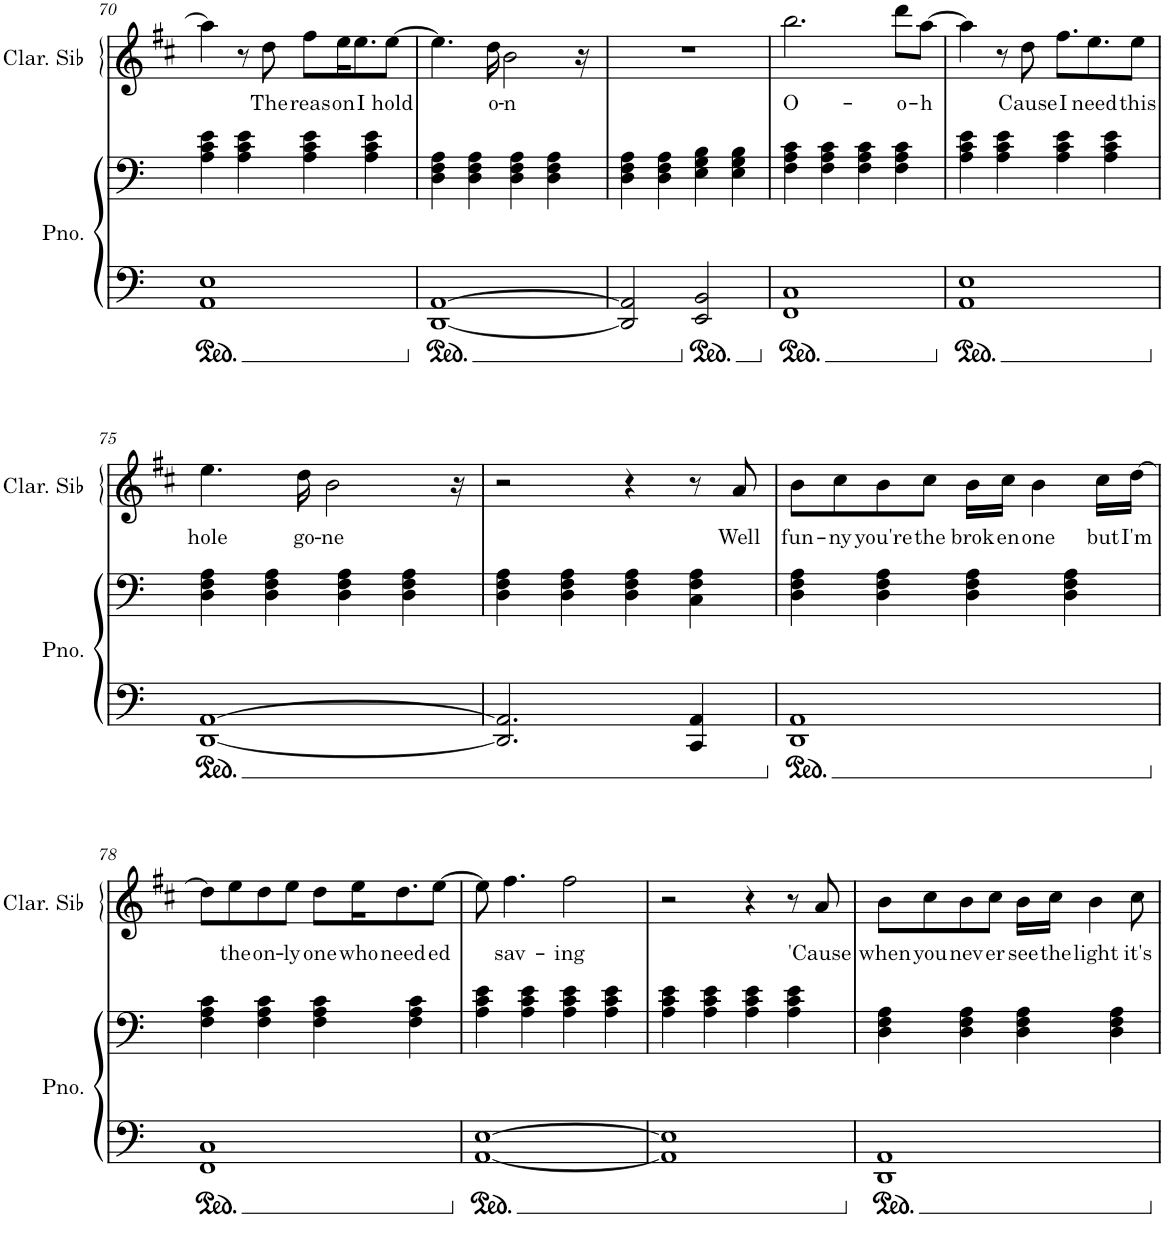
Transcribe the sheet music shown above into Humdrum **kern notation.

**kern	**kern	**kern	**text
*part2	*part2	*part1	*part1
*staff3	*staff2	*staff1	*staff1
*I"Piano	*	*I"Clarinette en Sib	*
*I'Pno.	*	*I'Clar. Sib	*
!!LO:PB:g=z
*clefF4	*clefG2	*clefG2	*
*	*	*Trd1c2	*
*k[]	*k[]	*k[f#c#]	*
*M4/4	*M4/4	*M4/4	*
=70	=70	=70	=70
1AA 1E	4A\ 4c\ 4e\	4aa\]	.
.	4A\ 4c\ 4e\	8r	.
!	!	!	!LO:LY:b
.	.	8dd\	The
!	!	!	!LO:LY:b
.	4A\ 4c\ 4e\	8ff#\L	reas-
!	!	!	!LO:LY:b
.	.	16ee\K	-on
!	!	!	!LO:LY:b
.	.	8.ee\	I
.	4A\ 4c\ 4e\	.	.
!	!	!	!LO:LY:b
.	.	[8ee\J	hold
=71	=71	=71	=71
[1DD [1AA	4D\ 4F\ 4A\	4.ee\]	.
.	4D\ 4F\ 4A\	.	.
!	!	!	!LO:LY:b
.	.	16dd\	o-
!	!	!	!LO:LY:b
.	.	2b\	-n
.	4D\ 4F\ 4A\	.	.
.	4D\ 4F\ 4A\	.	.
.	.	16r	.
=72	=72	=72	=72
2DD/] 2AA/]	4D\ 4F\ 4A\	1r	.
.	4D\ 4F\ 4A\	.	.
2EE/ 2BB/	4E\ 4G\ 4B\	.	.
.	4E\ 4G\ 4B\	.	.
=73	=73	=73	=73
!	!	!	!LO:LY:b
1FF 1C	4F\ 4A\ 4c\	2.bb\	O-
.	4F\ 4A\ 4c\	.	.
.	4F\ 4A\ 4c\	.	.
!	!	!	!LO:LY:b
.	4F\ 4A\ 4c\	8ddd\L	-o-
!	!	!	!LO:LY:b
.	.	[8aa\J	-h
=74	=74	=74	=74
1AA 1E	4A\ 4c\ 4e\	4aa\]	.
.	4A\ 4c\ 4e\	8r	.
!	!	!	!LO:LY:b
.	.	8dd\	Cause
!	!	!	!LO:LY:b
.	4A\ 4c\ 4e\	8.ff#\L	I
!	!	!	!LO:LY:b
.	.	8.ee\	need
.	4A\ 4c\ 4e\	.	.
!	!	!	!LO:LY:b
.	.	8ee\J	this
!!LO:LB:g=z
=75	=75	=75	=75
!	!	!	!LO:LY:b
[1DD [1AA	4D\ 4F\ 4A\	4.ee\	hole
.	4D\ 4F\ 4A\	.	.
!	!	!	!LO:LY:b
.	.	16dd\	go-
!	!	!	!LO:LY:b
.	.	2b\	-ne
.	4D\ 4F\ 4A\	.	.
.	4D\ 4F\ 4A\	.	.
.	.	16r	.
=76	=76	=76	=76
2.DD/] 2.AA/]	4D\ 4F\ 4A\	2r	.
.	4D\ 4F\ 4A\	.	.
.	4D\ 4F\ 4A\	4r	.
4CC/ 4AA/	4C\ 4F\ 4A\	8r	.
!	!	!	!LO:LY:b
.	.	8a/	Well
=77	=77	=77	=77
!	!	!	!LO:LY:b
1DD 1AA	4D\ 4F\ 4A\	8b\L	fun-
!	!	!	!LO:LY:b
.	.	8cc#\	-ny
!	!	!	!LO:LY:b
.	4D\ 4F\ 4A\	8b\	you're
!	!	!	!LO:LY:b
.	.	8cc#\J	the
!	!	!	!LO:LY:b
.	4D\ 4F\ 4A\	16b\LL	brok-
!	!	!	!LO:LY:b
.	.	16cc#\JJ	en
!	!	!	!LO:LY:b
.	.	4b\	one
.	4D\ 4F\ 4A\	.	.
!	!	!	!LO:LY:b
.	.	16cc#\LL	but
!	!	!	!LO:LY:b
.	.	[16dd\JJ	I'm
!!LO:LB:g=z
=78	=78	=78	=78
1FF 1C	4F\ 4A\ 4c\	8dd\L]	.
!	!	!	!LO:LY:b
.	.	8ee\	the
!	!	!	!LO:LY:b
.	4F\ 4A\ 4c\	8dd\	on-
!	!	!	!LO:LY:b
.	.	8ee\J	-ly
!	!	!	!LO:LY:b
.	4F\ 4A\ 4c\	8dd\L	one
!	!	!	!LO:LY:b
.	.	16ee\K	who
!	!	!	!LO:LY:b
.	.	8.dd\	need-
.	4F\ 4A\ 4c\	.	.
!	!	!	!LO:LY:b
.	.	[8ee\J	-ed
=79	=79	=79	=79
[1AA [1E	4A\ 4c\ 4e\	8ee\]	.
!	!	!	!LO:LY:b
.	.	4.ff#\	sav-
.	4A\ 4c\ 4e\	.	.
!	!	!	!LO:LY:b
.	4A\ 4c\ 4e\	2ff#\	-ing
.	4A\ 4c\ 4e\	.	.
=80	=80	=80	=80
1AA] 1E]	4A\ 4c\ 4e\	2r	.
.	4A\ 4c\ 4e\	.	.
.	4A\ 4c\ 4e\	4r	.
.	4A\ 4c\ 4e\	8r	.
!	!	!	!LO:LY:b
.	.	8a/	'Cause
=81	=81	=81	=81
!	!	!	!LO:LY:b
1DD 1AA	4D\ 4F\ 4A\	8b\L	when
!	!	!	!LO:LY:b
.	.	8cc#\	you
!	!	!	!LO:LY:b
.	4D\ 4F\ 4A\	8b\	nev-
!	!	!	!LO:LY:b
.	.	8cc#\J	-er
!	!	!	!LO:LY:b
.	4D\ 4F\ 4A\	16b\LL	see
!	!	!	!LO:LY:b
.	.	16cc#\JJ	the
!	!	!	!LO:LY:b
.	.	4b\	light
.	4D\ 4F\ 4A\	.	.
!	!	!	!LO:LY:b
.	.	8cc#\	it's
=	=	=	=
*-	*-	*-	*-
